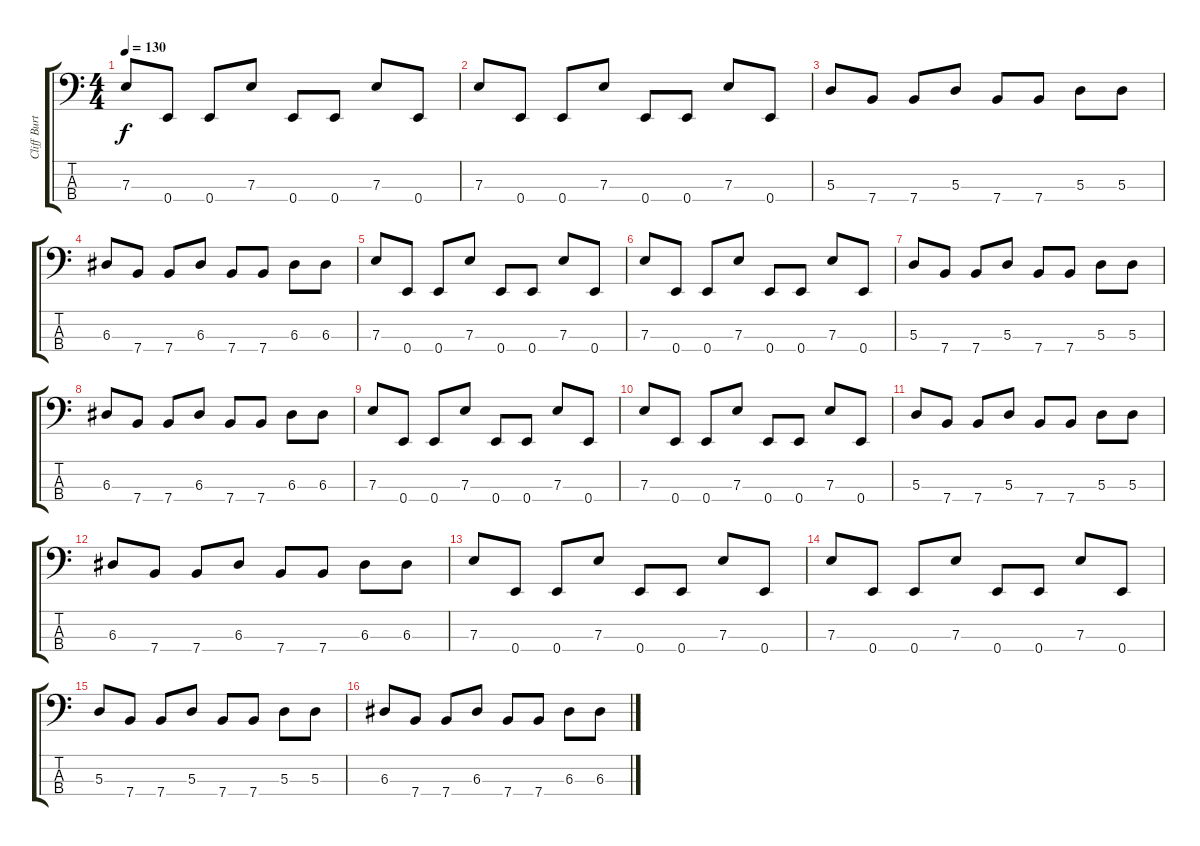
\track ("Cliff Burton (Bass)" "Cliff Burt") {instrument electricbassfinger}
\staff {score tabs}
\tuning (G2 D2 A1 E1) {hide}
\ts (4 4)
\tempo 130
\clef f4
\ks c
7.3.8{dy f} 0.4.8 0.4.8 7.3.8 0.4.8 0.4.8 7.3.8 0.4.8 |
7.3.8 0.4.8 0.4.8 7.3.8 0.4.8 0.4.8 7.3.8 0.4.8 |
5.3.8 7.4.8 7.4.8 5.3.8 7.4.8 7.4.8 5.3.8 5.3.8 |
6.3.8 7.4.8 7.4.8 6.3.8 7.4.8 7.4.8 6.3.8 6.3.8 |
7.3.8 0.4.8 0.4.8 7.3.8 0.4.8 0.4.8 7.3.8 0.4.8 |
7.3.8 0.4.8 0.4.8 7.3.8 0.4.8 0.4.8 7.3.8 0.4.8 |
5.3.8 7.4.8 7.4.8 5.3.8 7.4.8 7.4.8 5.3.8 5.3.8 |
6.3.8 7.4.8 7.4.8 6.3.8 7.4.8 7.4.8 6.3.8 6.3.8 |
7.3.8 0.4.8 0.4.8 7.3.8 0.4.8 0.4.8 7.3.8 0.4.8 |
7.3.8 0.4.8 0.4.8 7.3.8 0.4.8 0.4.8 7.3.8 0.4.8 |
5.3.8 7.4.8 7.4.8 5.3.8 7.4.8 7.4.8 5.3.8 5.3.8 |
6.3.8 7.4.8 7.4.8 6.3.8 7.4.8 7.4.8 6.3.8 6.3.8 |
7.3.8 0.4.8 0.4.8 7.3.8 0.4.8 0.4.8 7.3.8 0.4.8 |
7.3.8 0.4.8 0.4.8 7.3.8 0.4.8 0.4.8 7.3.8 0.4.8 |
5.3.8 7.4.8 7.4.8 5.3.8 7.4.8 7.4.8 5.3.8 5.3.8 |
6.3.8 7.4.8 7.4.8 6.3.8 7.4.8 7.4.8 6.3.8 6.3.8
